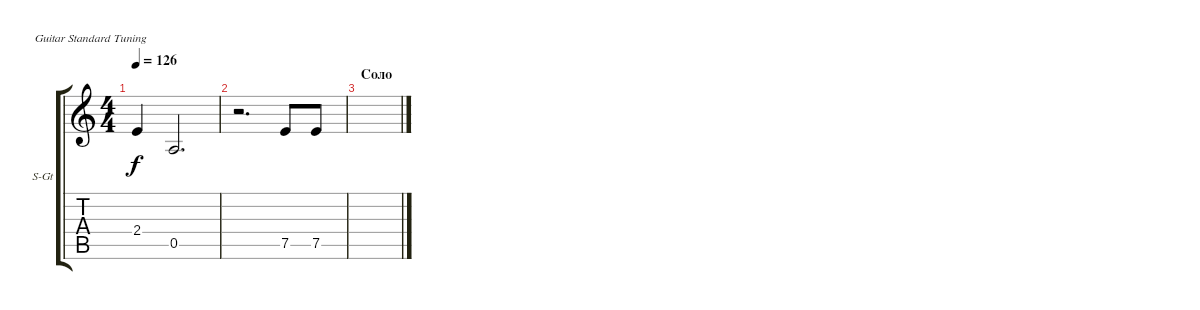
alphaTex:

\defaultSystemsLayout 4
\bracketExtendMode groupsimilarinstruments
\firstSystemTrackNameOrientation horizontal
\otherSystemsTrackNameOrientation horizontal
\track ("В. Бутусов (Вокал)" "S-Gt") {instrument acousticguitarsteel}
\staff {score tabs}
\tuning (E4 B3 G3 D3 A2 E2)
\ts (4 4)
\tempo 126
\clef g2
\ks c
2.4.4{dy f} 0.5.2{d} |
r.2{d} 7.5.8 7.5.8 |
\section ("" "Соло")
